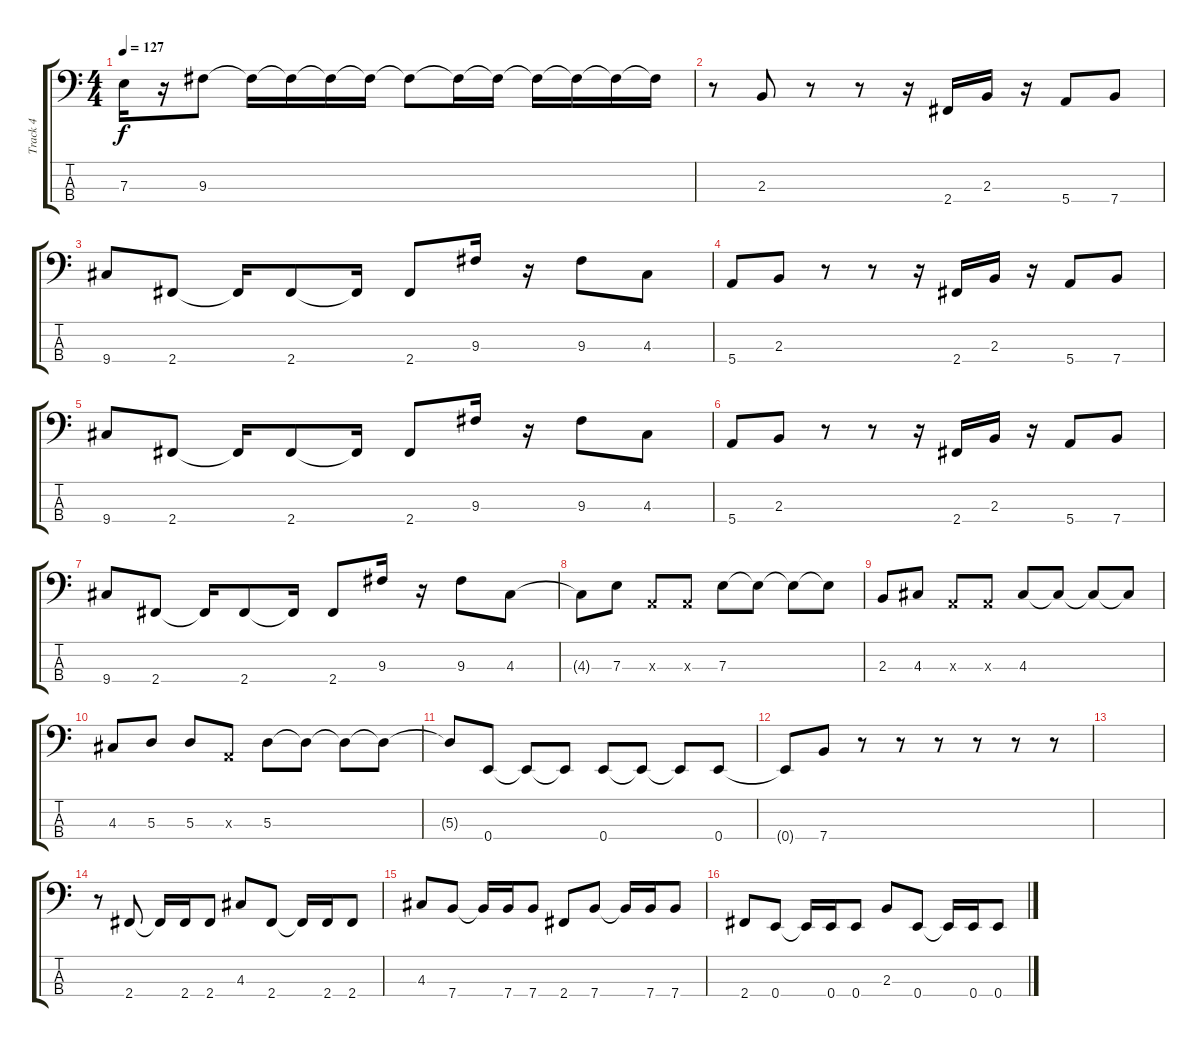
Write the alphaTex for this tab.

\track ("Track 4" "Track 4") {instrument electricbassfinger}
\staff {score tabs}
\tuning (G2 D2 A1 E1) {hide}
\ts (4 4)
\tempo 127
\clef f4
\ks c
7.3.16{dy f} r.16 9.3.8 9.3{t}.16 9.3{t}.16 9.3{t}.16 9.3{t}.16 9.3{t}.8 9.3{t}.16 9.3{t}.16 9.3{t}.16 9.3{t}.16 9.3{t}.16 9.3{t}.16 |
r.8 2.3.8 r.8 r.8 r.16 2.4.16 2.3.16 r.16 5.4.8 7.4.8 |
9.4.8 2.4.8 2.4{t}.16 2.4.8 2.4{t}.16 2.4.8 9.3.16 r.16 9.3.8 4.3.8 |
5.4.8 2.3.8 r.8 r.8 r.16 2.4.16 2.3.16 r.16 5.4.8 7.4.8 |
9.4.8 2.4.8 2.4{t}.16 2.4.8 2.4{t}.16 2.4.8 9.3.16 r.16 9.3.8 4.3.8 |
5.4.8 2.3.8 r.8 r.8 r.16 2.4.16 2.3.16 r.16 5.4.8 7.4.8 |
9.4.8 2.4.8 2.4{t}.16 2.4.8 2.4{t}.16 2.4.8 9.3.16 r.16 9.3.8 4.3.8 |
4.3{t}.8 7.3.8 0.3{x}.8 0.3{x}.8 7.3.8 7.3{t}.8 7.3{t}.8 7.3{t}.8 |
2.3.8 4.3.8 0.3{x}.8 0.3{x}.8 4.3.8 4.3{t}.8 4.3{t}.8 4.3{t}.8 |
4.3.8 5.3.8 5.3.8 0.3{x}.8 5.3.8 5.3{t}.8 5.3{t}.8 5.3{t}.8 |
5.3{t}.8 0.4.8 0.4{t}.8 0.4{t}.8 0.4.8 0.4{t}.8 0.4{t}.8 0.4.8 |
0.4{t}.8 7.4.8 r.8 r.8 r.8 r.8 r.8 r.8 |
|
r.8 2.4.8 2.4{t}.16 2.4.16 2.4.8 4.3.8 2.4.8 2.4{t}.16 2.4.16 2.4.8 |
4.3.8 7.4.8 7.4{t}.16 7.4.16 7.4.8 2.4.8 7.4.8 7.4{t}.16 7.4.16 7.4.8 |
2.4.8 0.4.8 0.4{t}.16 0.4.16 0.4.8 2.3.8 0.4.8 0.4{t}.16 0.4.16 0.4.8
